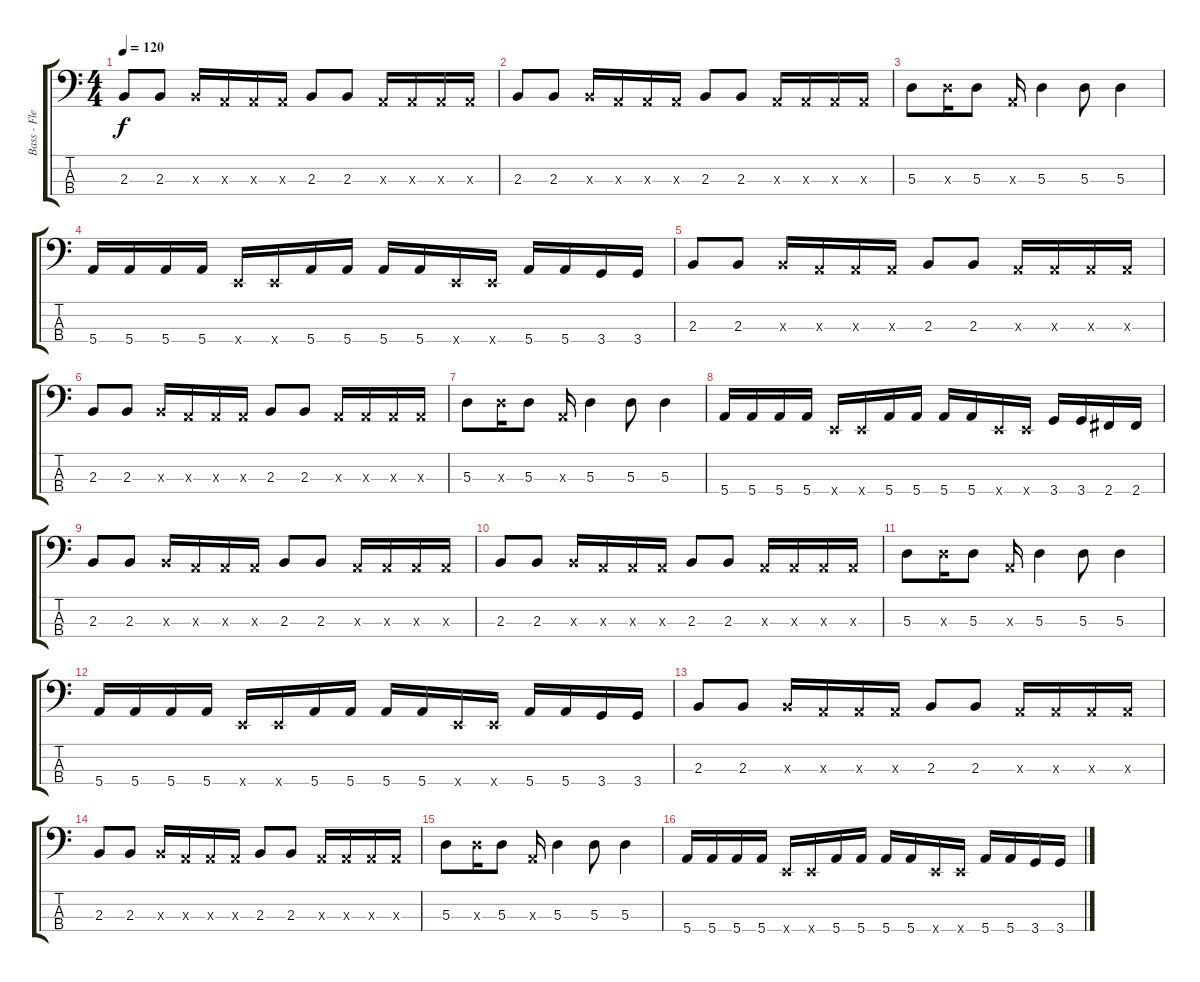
\track ("Bass - Flea" "Bass - Fle") {instrument slapbass1}
\staff {score tabs}
\tuning (G2 D2 A1 E1) {hide}
\ts (4 4)
\tempo 120
\clef f4
\ks c
2.3.8{dy f} 2.3.8 2.3{x}.16 0.3{x}.16 0.3{x}.16 0.3{x}.16 2.3.8 2.3.8 0.3{x}.16 0.3{x}.16 0.3{x}.16 0.3{x}.16 |
2.3.8 2.3.8 2.3{x}.16 0.3{x}.16 0.3{x}.16 0.3{x}.16 2.3.8 2.3.8 0.3{x}.16 0.3{x}.16 0.3{x}.16 0.3{x}.16 |
5.3.8 5.3{x}.16 5.3.8 0.3{x}.16 5.3.4 5.3.8 5.3.4 |
5.4.16 5.4.16 5.4.16 5.4.16 0.4{x}.16 0.4{x}.16 5.4.16 5.4.16 5.4.16 5.4.16 0.4{x}.16 0.4{x}.16 5.4.16 5.4.16 3.4.16 3.4.16 |
2.3.8 2.3.8 2.3{x}.16 0.3{x}.16 0.3{x}.16 0.3{x}.16 2.3.8 2.3.8 0.3{x}.16 0.3{x}.16 0.3{x}.16 0.3{x}.16 |
2.3.8 2.3.8 2.3{x}.16 0.3{x}.16 0.3{x}.16 0.3{x}.16 2.3.8 2.3.8 0.3{x}.16 0.3{x}.16 0.3{x}.16 0.3{x}.16 |
5.3.8 5.3{x}.16 5.3.8 0.3{x}.16 5.3.4 5.3.8 5.3.4 |
5.4.16 5.4.16 5.4.16 5.4.16 0.4{x}.16 0.4{x}.16 5.4.16 5.4.16 5.4.16 5.4.16 0.4{x}.16 0.4{x}.16 3.4.16 3.4.16 2.4.16 2.4.16 |
2.3.8 2.3.8 2.3{x}.16 0.3{x}.16 0.3{x}.16 0.3{x}.16 2.3.8 2.3.8 0.3{x}.16 0.3{x}.16 0.3{x}.16 0.3{x}.16 |
2.3.8 2.3.8 2.3{x}.16 0.3{x}.16 0.3{x}.16 0.3{x}.16 2.3.8 2.3.8 0.3{x}.16 0.3{x}.16 0.3{x}.16 0.3{x}.16 |
5.3.8 5.3{x}.16 5.3.8 0.3{x}.16 5.3.4 5.3.8 5.3.4 |
5.4.16 5.4.16 5.4.16 5.4.16 0.4{x}.16 0.4{x}.16 5.4.16 5.4.16 5.4.16 5.4.16 0.4{x}.16 0.4{x}.16 5.4.16 5.4.16 3.4.16 3.4.16 |
2.3.8 2.3.8 2.3{x}.16 0.3{x}.16 0.3{x}.16 0.3{x}.16 2.3.8 2.3.8 0.3{x}.16 0.3{x}.16 0.3{x}.16 0.3{x}.16 |
2.3.8 2.3.8 2.3{x}.16 0.3{x}.16 0.3{x}.16 0.3{x}.16 2.3.8 2.3.8 0.3{x}.16 0.3{x}.16 0.3{x}.16 0.3{x}.16 |
5.3.8 5.3{x}.16 5.3.8 0.3{x}.16 5.3.4 5.3.8 5.3.4 |
5.4.16 5.4.16 5.4.16 5.4.16 0.4{x}.16 0.4{x}.16 5.4.16 5.4.16 5.4.16 5.4.16 0.4{x}.16 0.4{x}.16 5.4.16 5.4.16 3.4.16 3.4.16
